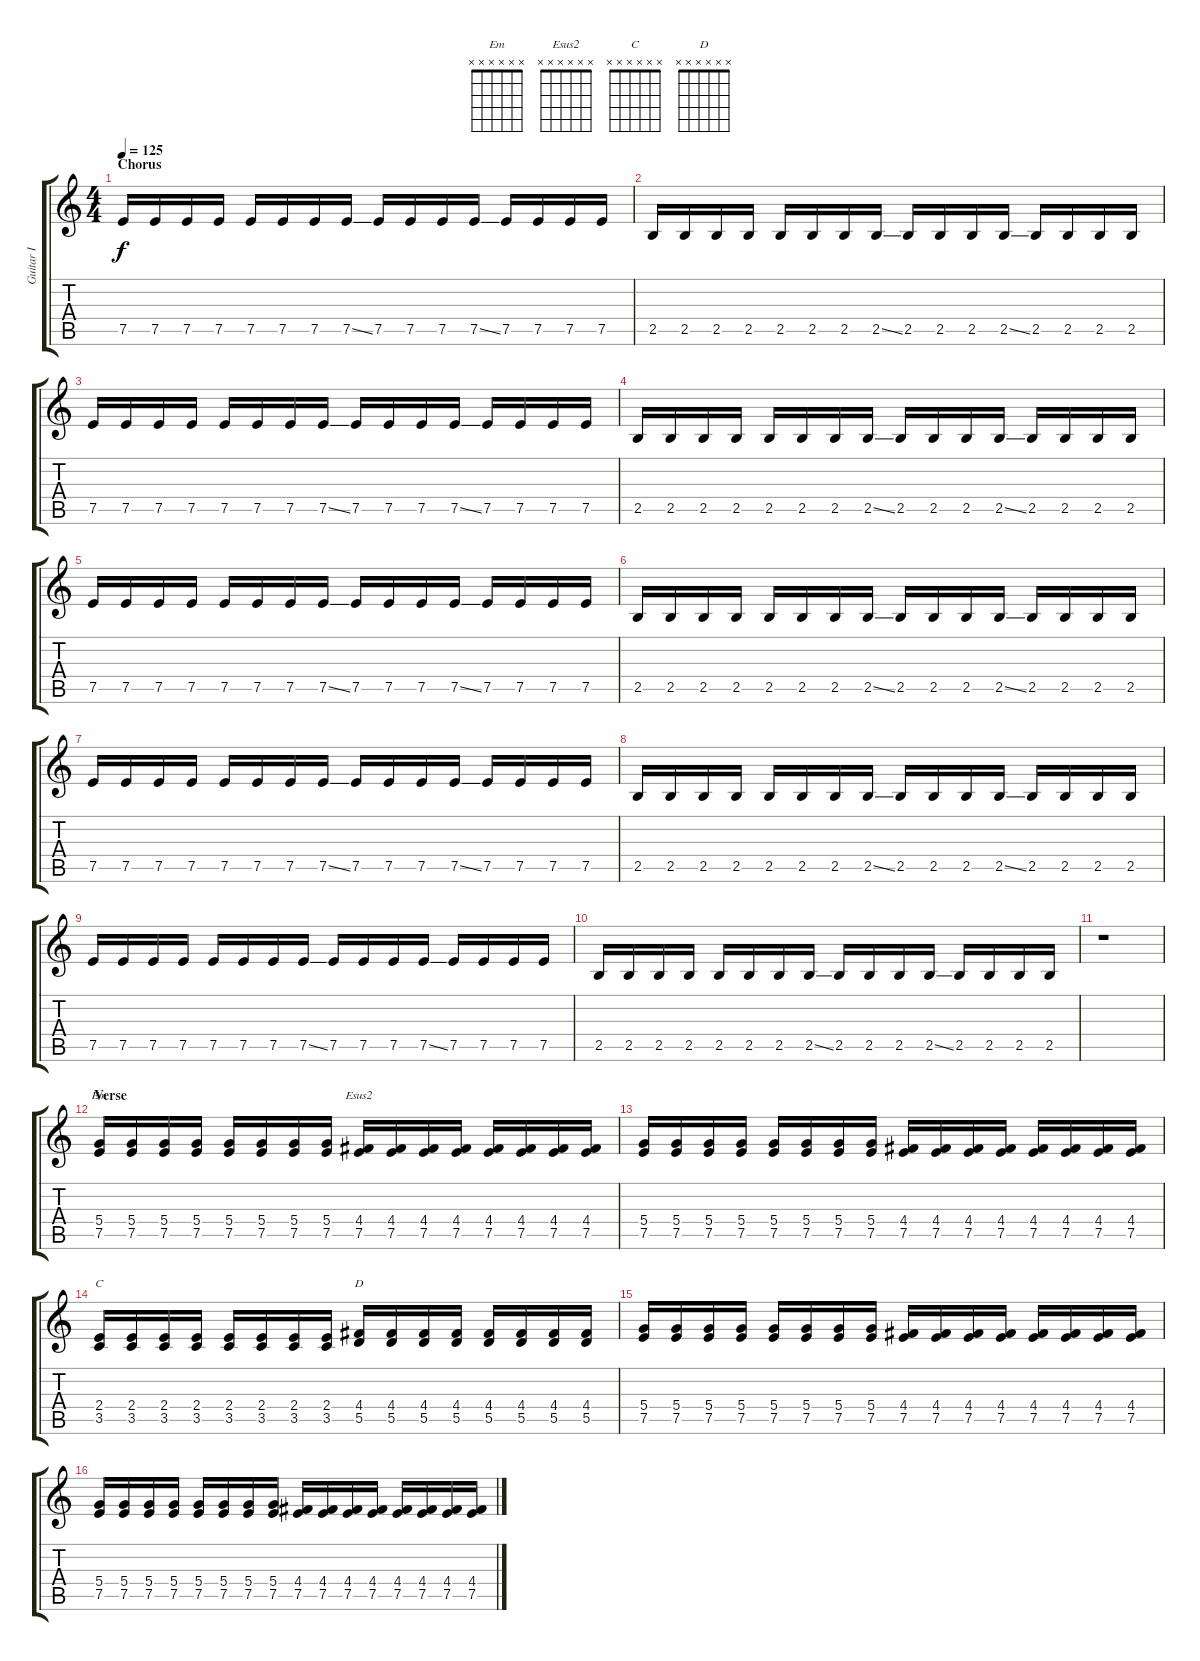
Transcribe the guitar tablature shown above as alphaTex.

\track ("Guitar I" "Guitar I") {instrument distortionguitar}
\staff {score tabs}
\tuning (E4 B3 G3 D3 A2 E2) {hide}
\chord ("Em" x x x x x x)
\chord ("Esus2" x x x x x x)
\chord ("C" x x x x x x)
\chord ("D" x x x x x x)
\ts (4 4)
\section ("" "Chorus")
\tempo 125
\clef g2
\ks c
7.5.16{dy f} 7.5.16 7.5.16 7.5.16 7.5.16 7.5.16 7.5.16 7.5{ss}.16 7.5.16 7.5.16 7.5.16 7.5{ss}.16 7.5.16 7.5.16 7.5.16 7.5.16 |
2.5.16 2.5.16 2.5.16 2.5.16 2.5.16 2.5.16 2.5.16 2.5{ss}.16 2.5.16 2.5.16 2.5.16 2.5{ss}.16 2.5.16 2.5.16 2.5.16 2.5.16 |
7.5.16 7.5.16 7.5.16 7.5.16 7.5.16 7.5.16 7.5.16 7.5{ss}.16 7.5.16 7.5.16 7.5.16 7.5{ss}.16 7.5.16 7.5.16 7.5.16 7.5.16 |
2.5.16 2.5.16 2.5.16 2.5.16 2.5.16 2.5.16 2.5.16 2.5{ss}.16 2.5.16 2.5.16 2.5.16 2.5{ss}.16 2.5.16 2.5.16 2.5.16 2.5.16 |
7.5.16 7.5.16 7.5.16 7.5.16 7.5.16 7.5.16 7.5.16 7.5{ss}.16 7.5.16 7.5.16 7.5.16 7.5{ss}.16 7.5.16 7.5.16 7.5.16 7.5.16 |
2.5.16 2.5.16 2.5.16 2.5.16 2.5.16 2.5.16 2.5.16 2.5{ss}.16 2.5.16 2.5.16 2.5.16 2.5{ss}.16 2.5.16 2.5.16 2.5.16 2.5.16 |
7.5.16 7.5.16 7.5.16 7.5.16 7.5.16 7.5.16 7.5.16 7.5{ss}.16 7.5.16 7.5.16 7.5.16 7.5{ss}.16 7.5.16 7.5.16 7.5.16 7.5.16 |
2.5.16 2.5.16 2.5.16 2.5.16 2.5.16 2.5.16 2.5.16 2.5{ss}.16 2.5.16 2.5.16 2.5.16 2.5{ss}.16 2.5.16 2.5.16 2.5.16 2.5.16 |
7.5.16 7.5.16 7.5.16 7.5.16 7.5.16 7.5.16 7.5.16 7.5{ss}.16 7.5.16 7.5.16 7.5.16 7.5{ss}.16 7.5.16 7.5.16 7.5.16 7.5.16 |
2.5.16 2.5.16 2.5.16 2.5.16 2.5.16 2.5.16 2.5.16 2.5{ss}.16 2.5.16 2.5.16 2.5.16 2.5{ss}.16 2.5.16 2.5.16 2.5.16 2.5.16 |
r.1 |
\section ("" "Verse")
(5.4 7.5).16{ch "Em"} (5.4 7.5).16 (5.4 7.5).16 (5.4 7.5).16 (5.4 7.5).16 (5.4 7.5).16 (5.4 7.5).16 (5.4 7.5).16 (4.4 7.5).16{ch "Esus2"} (4.4 7.5).16 (4.4 7.5).16 (4.4 7.5).16 (4.4 7.5).16 (4.4 7.5).16 (4.4 7.5).16 (4.4 7.5).16 |
(5.4 7.5).16 (5.4 7.5).16 (5.4 7.5).16 (5.4 7.5).16 (5.4 7.5).16 (5.4 7.5).16 (5.4 7.5).16 (5.4 7.5).16 (4.4 7.5).16 (4.4 7.5).16 (4.4 7.5).16 (4.4 7.5).16 (4.4 7.5).16 (4.4 7.5).16 (4.4 7.5).16 (4.4 7.5).16 |
(2.4 3.5).16{ch "C"} (2.4 3.5).16 (2.4 3.5).16 (2.4 3.5).16 (2.4 3.5).16 (2.4 3.5).16 (2.4 3.5).16 (2.4 3.5).16 (4.4 5.5).16{ch "D"} (4.4 5.5).16 (4.4 5.5).16 (4.4 5.5).16 (4.4 5.5).16 (4.4 5.5).16 (4.4 5.5).16 (4.4 5.5).16 |
(5.4 7.5).16 (5.4 7.5).16 (5.4 7.5).16 (5.4 7.5).16 (5.4 7.5).16 (5.4 7.5).16 (5.4 7.5).16 (5.4 7.5).16 (4.4 7.5).16 (4.4 7.5).16 (4.4 7.5).16 (4.4 7.5).16 (4.4 7.5).16 (4.4 7.5).16 (4.4 7.5).16 (4.4 7.5).16 |
(5.4 7.5).16 (5.4 7.5).16 (5.4 7.5).16 (5.4 7.5).16 (5.4 7.5).16 (5.4 7.5).16 (5.4 7.5).16 (5.4 7.5).16 (4.4 7.5).16 (4.4 7.5).16 (4.4 7.5).16 (4.4 7.5).16 (4.4 7.5).16 (4.4 7.5).16 (4.4 7.5).16 (4.4 7.5).16
